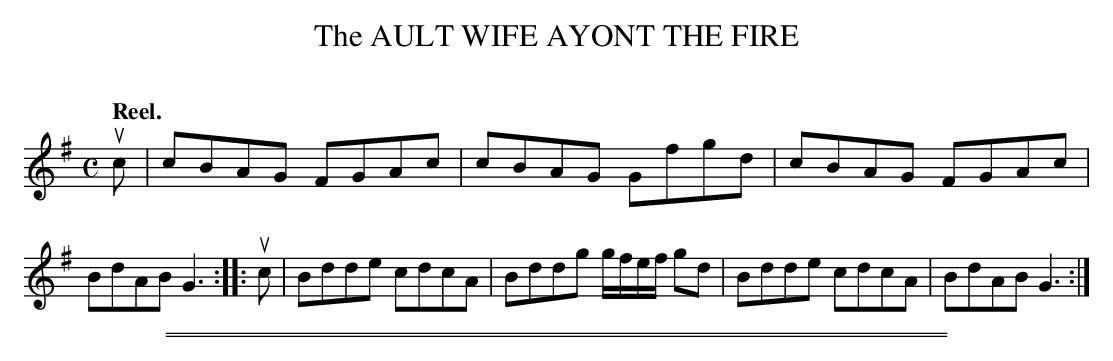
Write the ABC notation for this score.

X:1
T: The AULT WIFE AYONT THE FIRE
C:
Q: "Reel."
M: C
L: 1/8
K: G
uc |\
cBAG FGAc | cBAG Gfgd |\
cBAG FGAc | BdAB G3 ::\
uc |\
Bdde cdcA | Bddg g/f/e/f/ gd |\
Bdde cdcA | BdAB G3 :|
